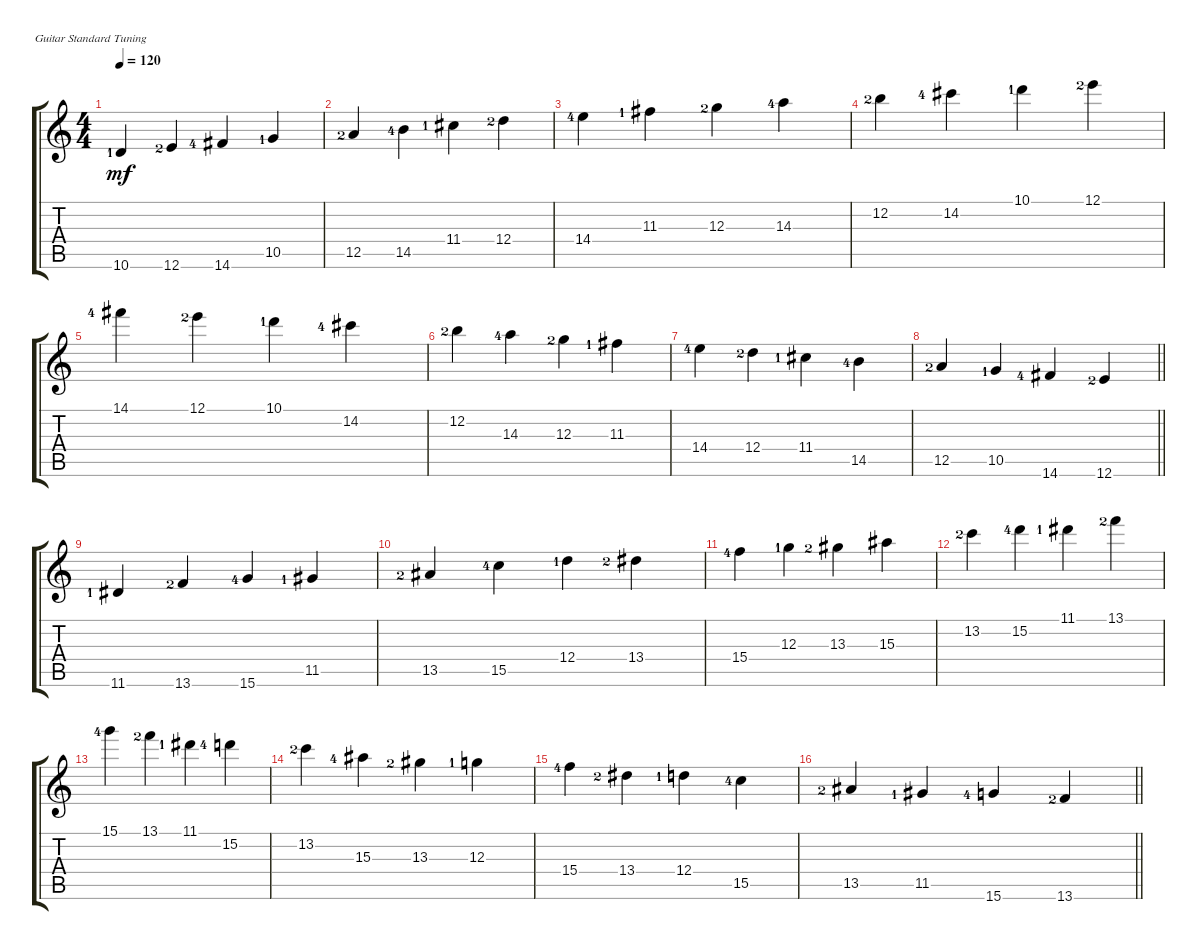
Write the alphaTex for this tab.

\defaultSystemsLayout 4
\bracketExtendMode groupsimilarinstruments
\singleTrackTrackNamePolicy hidden
\firstSystemTrackNameOrientation horizontal
\otherSystemsTrackNameOrientation horizontal
\track ("Electric Guitar" "E-Gt") {instrument electricguitarclean}
\staff {score tabs}
\tuning (E4 B3 G3 D3 A2 E2)
\ts (4 4)
\tempo 120
\clef g2
\scale
0.253597
\ks c
10.6{lf 2}.4{dy mf} 12.6{lf 3}.4 14.6{lf 5}.4 10.5{lf 2}.4 |
\scale
0.246403 12.5{lf 3}.4 14.5{lf 5}.4 11.4{lf 2}.4 12.4{lf 3}.4 |
\scale
0.246403 14.4{lf 5}.4 11.3{lf 2}.4 12.3{lf 3}.4 14.3{lf 5}.4 |
\scale
0.253597 12.2{lf 3}.4 14.2{lf 5}.4 10.1{lf 2}.4 12.1{lf 3}.4 |
\scale
0.262877 14.1{lf 5}.4 12.1{lf 3}.4 10.1{lf 2}.4 14.2{lf 5}.4 |
\scale
0.243339 12.2{lf 3}.4 14.3{lf 5}.4 12.3{lf 3}.4 11.3{lf 2}.4 |
\scale
0.243339 14.4{lf 5}.4 12.4{lf 3}.4 11.4{lf 2}.4 14.5{lf 5}.4 |
\scale
0.250444
\barLineRight lightlight
12.5{lf 3}.4 10.5{lf 2}.4 14.6{lf 5}.4 12.6{lf 3}.4 |
\scale
0.252632 11.6{lf 2}.4 13.6{lf 3}.4 15.6{lf 5}.4 11.5{lf 2}.4 |
\scale
0.259649 13.5{lf 3}.4 15.5{lf 5}.4 12.4{lf 2}.4 13.4{lf 3}.4 |
\scale
0.247368 15.4{lf 5}.4 12.3{lf 2}.4 13.3{lf 3}.4 15.3.4 |
\scale
0.240351 13.2{lf 3}.4 15.2{lf 5}.4 11.1{lf 2}.4 13.1{lf 3}.4 |
\scale
0.245081 15.1{lf 5}.4 13.1{lf 3}.4 11.1{lf 2}.4 15.2{lf 5}.4 |
\scale
0.245081 13.2{lf 3}.4 15.3{lf 5}.4 13.3{lf 3}.4 12.3{lf 2}.4 |
\scale
0.252236 15.4{lf 5}.4 13.4{lf 3}.4 12.4{lf 2}.4 15.5{lf 5}.4 |
\scale
0.257603
\barLineRight lightlight
13.5{lf 3}.4 11.5{lf 2}.4 15.6{lf 5}.4 13.6{lf 3}.4
